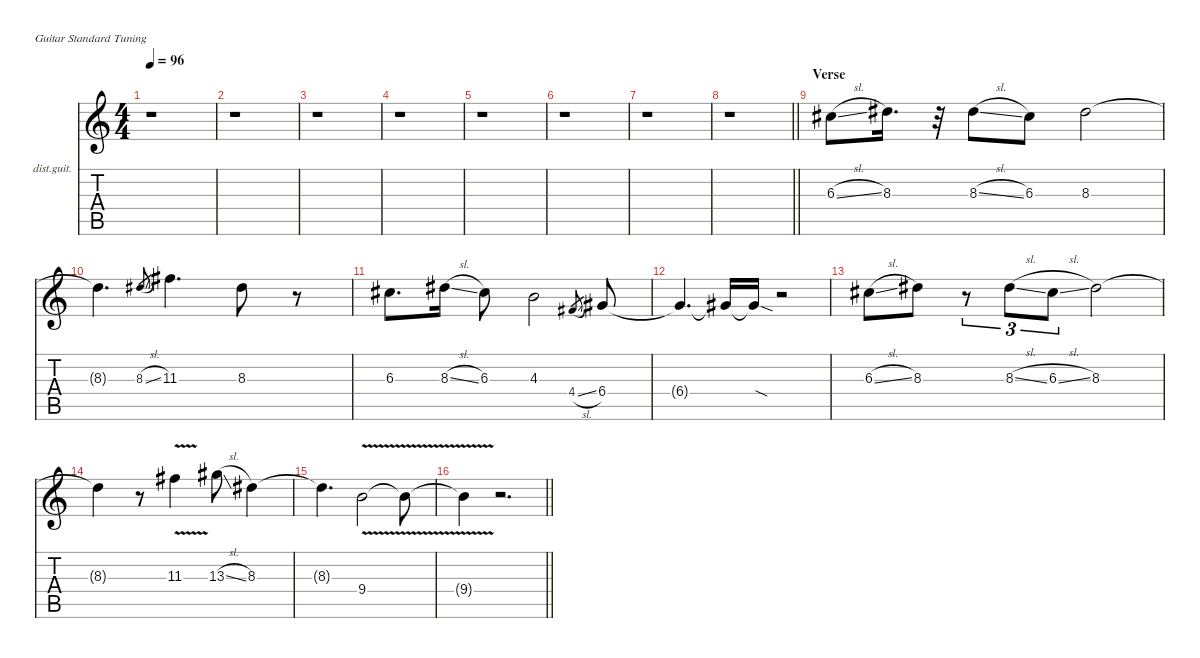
\defaultSystemsLayout 4
\hideDynamics
\bracketExtendMode nobrackets
\firstSystemTrackNameOrientation horizontal
\otherSystemsTrackNameOrientation horizontal
\track ("Guitar (lead)" "dist.guit.") {instrument distortionguitar}
\staff {score tabs}
\tuning (E4 B3 G3 D3 A2 E2)
\ts (4 4)
\tempo 96
\clef g2
\ks c
r.1{dy f beam Down} |
r.1{beam Down} |
r.1{beam Down} |
r.1{beam Down} |
r.1{beam Down} |
r.1{beam Down} |
r.1{beam Down} |
\barLineRight lightlight
r.1{beam Down} |
\section ("" "Verse")
6.3{sl acc #}.8{beam Down} 8.3{acc #}.16{d beam Down} r.32{beam Down} 8.3{sl acc #}.8{beam Down} 6.3{acc #}.8{beam Down} 8.3{acc #}.2{beam Down} |
8.3{t acc #}.4{d beam Down} 8.3{sl acc #}.8{gr dy mf beam Up} 11.3{acc #}.4{d dy f beam Down} 8.3{acc #}.8{beam Down} r.8{beam Down} |
6.3{acc #}.8{d beam Down} 8.3{sl acc #}.16{beam Down} 6.3{acc #}.8{beam Down} 4.3.2{beam Down} 4.4{sl acc #}.8{gr dy mf beam Up} 6.4{acc #}.8{beam Up} |
6.4{t acc #}.4{d dy f beam Up} 6.4{t acc #}.16{beam Up} 6.4{sod t acc #}.16{beam Up} r.2{beam Up} |
6.3{sl acc #}.8{beam Down} 8.3{acc #}.8{beam Down} r.8{tu (3 2) beam Down} 8.3{sl acc #}.8{tu (3 2) beam Down} 6.3{sl acc #}.8{tu (3 2) beam Down} 8.3{acc #}.2{beam Down} |
8.3{t acc #}.4{beam Down} r.8{beam Down} 11.3{v acc #}.4{beam Down} 13.3{sl acc #}.8{beam Down} 8.3{acc #}.4{beam Down} |
8.3{t acc #}.4{d beam Down} 9.4{v}.2{dy mf beam Down} 9.4{v t}.8{dy f beam Down} |
\barLineRight lightlight
9.4{v t}.4{beam Down} r.2{d beam Down}
